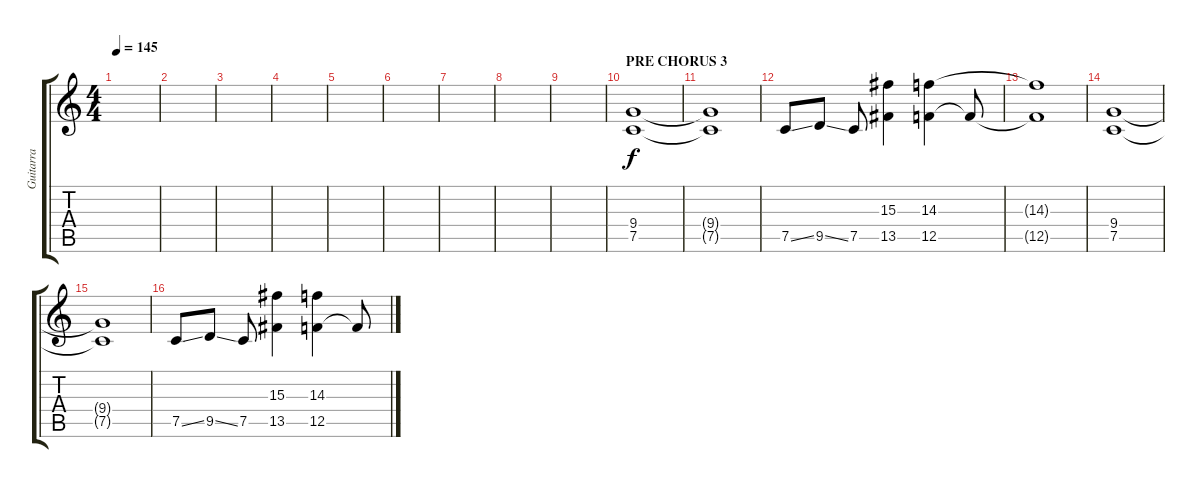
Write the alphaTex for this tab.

\track ("Guitarra" "Guitarra") {instrument distortionguitar}
\staff {score tabs}
\tuning (C4 G3 Eb3 Bb2 F2 C2) {hide}
\ts (4 4)
\tempo 145
\clef g2
\ks c
|
|
|
|
|
|
|
|
|
\section ("" "PRE CHORUS 3")
(9.4 7.5).1{instrument overdrivenguitar} |
(9.4{t} 7.5{t}).1 |
7.5{ss}.8 9.5{ss}.8 7.5.8 (15.3 13.5).4 (14.3 12.5).4 12.5{t}.8 |
(14.3{t} 12.5{t}).1 |
(9.4 7.5).1{instrument overdrivenguitar} |
(9.4{t} 7.5{t}).1 |
7.5{ss}.8 9.5{ss}.8 7.5.8 (15.3 13.5).4 (14.3 12.5).4 12.5{t}.8
